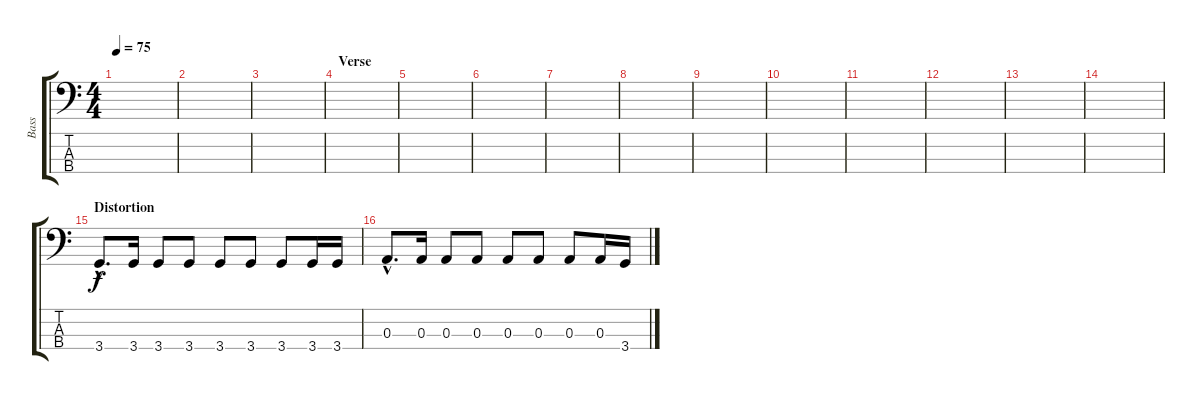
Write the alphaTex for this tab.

\track ("Bass" "Bass") {instrument electricbasspick}
\staff {score tabs}
\tuning (G2 D2 A1 E1) {hide}
\ts (4 4)
\tempo 75
\clef f4
\ks c
|
|
|
\section ("" "Verse")
|
|
|
|
|
|
|
|
|
|
|
\section ("" "Distortion")
3.4{hac}.8{d} 3.4.16 3.4.8 3.4.8 3.4.8 3.4.8 3.4.8 3.4.16 3.4.16 |
0.3{hac}.8{d} 0.3.16 0.3.8 0.3.8 0.3.8 0.3.8 0.3.8 0.3.16 3.4.16
